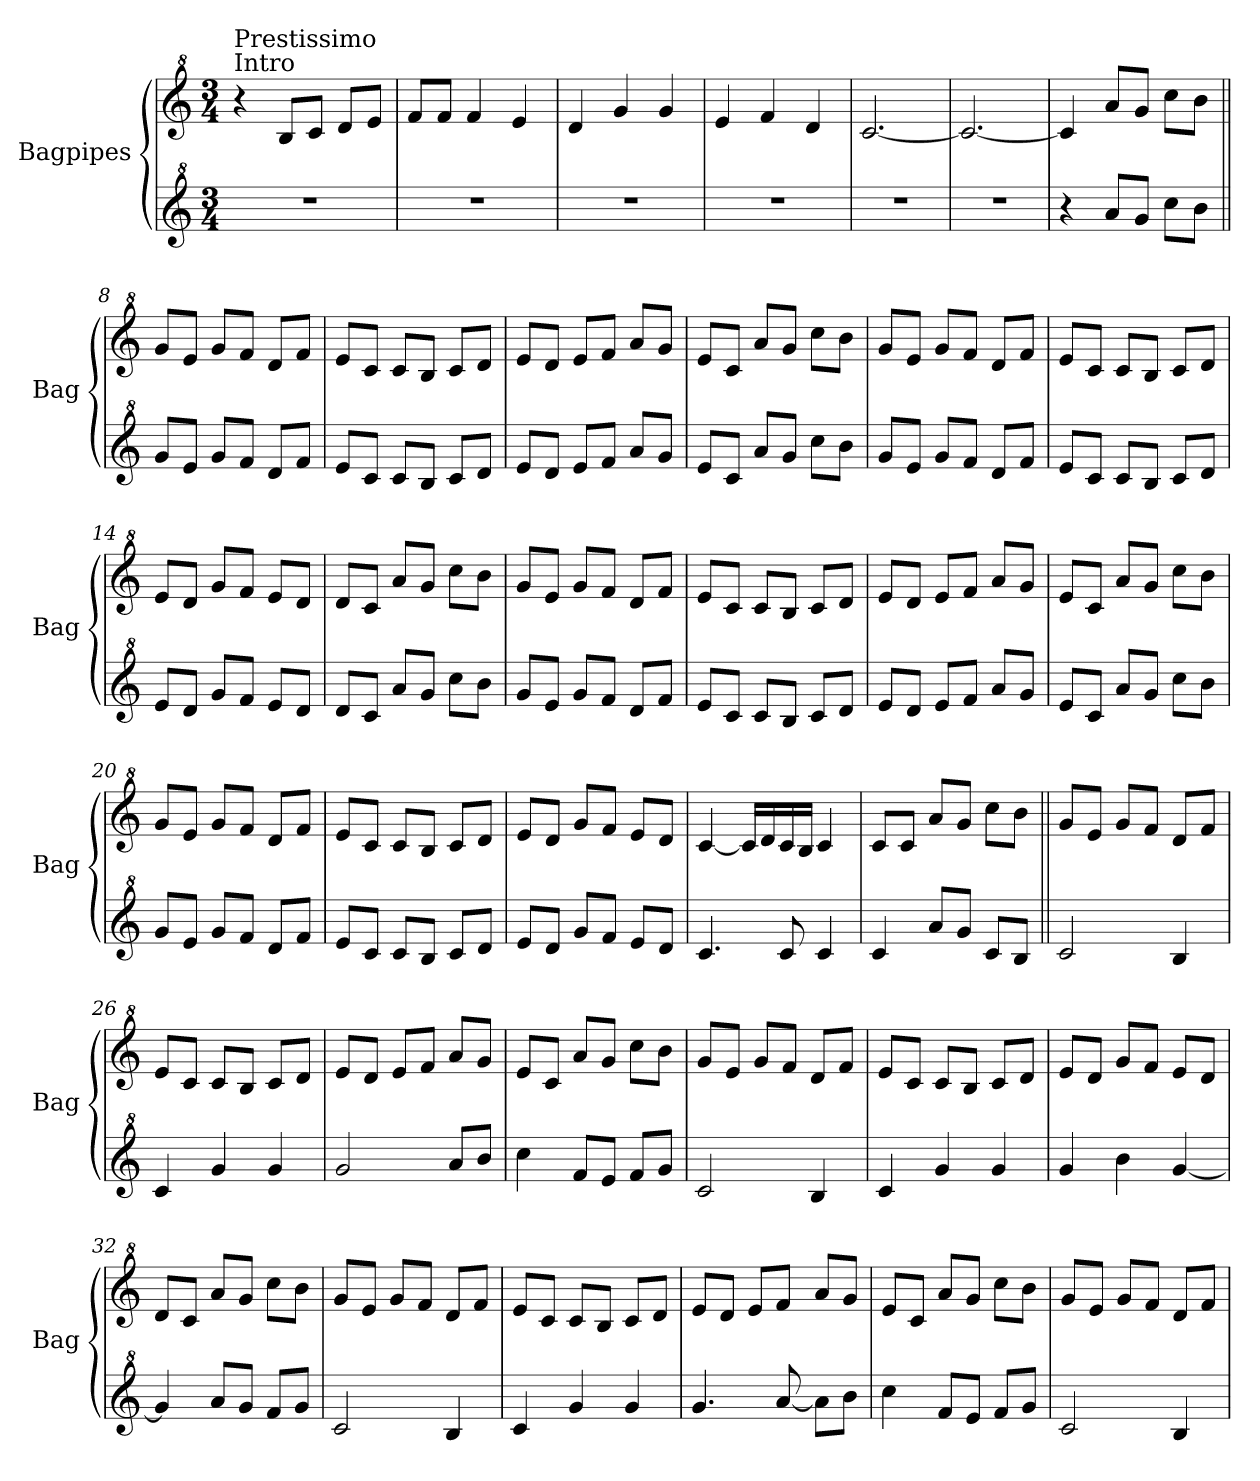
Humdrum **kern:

**kern	**kern
*part2	*part1
*staff2	*staff1
*I"Bagpipes	*I"Bagpipes
*I'Bag	*I'Bag
*clefG^2	*clefG^2
*k[]	*k[]
*C:	*C:
*M3/4	*M3/4
=1	=1
!	!LO:TX:a:t=Intro
!	!LO:TX:a:t=Prestissimo
2.r	4r
.	8b/L
.	8cc/J
.	8dd/L
.	8ee/J
=2	=2
2.r	8ff/L
.	8ff/J
.	4ff/
.	4ee/
=3	=3
2.r	4dd/
.	4gg/
.	4gg/
=4	=4
2.r	4ee/
.	4ff/
.	4dd/
=5	=5
2.r	[2.cc/
=6	=6
2.r	2.cc/_
=7	=7
4r	4cc/]
8aa/L	8aa/L
8gg/J	8gg/J
8ccc\L	8ccc\L
8bb\J	8bb\J
=8||	=8||
8gg/L	8gg/L
8ee/J	8ee/J
8gg/L	8gg/L
8ff/J	8ff/J
8dd/L	8dd/L
8ff/J	8ff/J
=9	=9
8ee/L	8ee/L
8cc/J	8cc/J
8cc/L	8cc/L
8b/J	8b/J
8cc/L	8cc/L
8dd/J	8dd/J
=10	=10
8ee/L	8ee/L
8dd/J	8dd/J
8ee/L	8ee/L
8ff/J	8ff/J
8aa/L	8aa/L
8gg/J	8gg/J
!!LO:LB:g=z
=11	=11
8ee/L	8ee/L
8cc/J	8cc/J
8aa/L	8aa/L
8gg/J	8gg/J
8ccc\L	8ccc\L
8bb\J	8bb\J
=12	=12
8gg/L	8gg/L
8ee/J	8ee/J
8gg/L	8gg/L
8ff/J	8ff/J
8dd/L	8dd/L
8ff/J	8ff/J
=13	=13
8ee/L	8ee/L
8cc/J	8cc/J
8cc/L	8cc/L
8b/J	8b/J
8cc/L	8cc/L
8dd/J	8dd/J
=14	=14
8ee/L	8ee/L
8dd/J	8dd/J
8gg/L	8gg/L
8ff/J	8ff/J
8ee/L	8ee/L
8dd/J	8dd/J
=15	=15
8dd/L	8dd/L
8cc/J	8cc/J
8aa/L	8aa/L
8gg/J	8gg/J
8ccc\L	8ccc\L
8bb\J	8bb\J
=16	=16
8gg/L	8gg/L
8ee/J	8ee/J
8gg/L	8gg/L
8ff/J	8ff/J
8dd/L	8dd/L
8ff/J	8ff/J
=17	=17
8ee/L	8ee/L
8cc/J	8cc/J
8cc/L	8cc/L
8b/J	8b/J
8cc/L	8cc/L
8dd/J	8dd/J
!!LO:LB:g=z
=18	=18
8ee/L	8ee/L
8dd/J	8dd/J
8ee/L	8ee/L
8ff/J	8ff/J
8aa/L	8aa/L
8gg/J	8gg/J
=19	=19
8ee/L	8ee/L
8cc/J	8cc/J
8aa/L	8aa/L
8gg/J	8gg/J
8ccc\L	8ccc\L
8bb\J	8bb\J
=20	=20
8gg/L	8gg/L
8ee/J	8ee/J
8gg/L	8gg/L
8ff/J	8ff/J
8dd/L	8dd/L
8ff/J	8ff/J
=21	=21
8ee/L	8ee/L
8cc/J	8cc/J
8cc/L	8cc/L
8b/J	8b/J
8cc/L	8cc/L
8dd/J	8dd/J
=22	=22
8ee/L	8ee/L
8dd/J	8dd/J
8gg/L	8gg/L
8ff/J	8ff/J
8ee/L	8ee/L
8dd/J	8dd/J
=23	=23
4.cc/	[4cc/
.	16cc/LL]
.	16dd/
8cc/	16cc/
.	16b/JJ
4cc/	4cc/
=24	=24
4cc/	8cc/L
.	8cc/J
8aa/L	8aa/L
8gg/J	8gg/J
8cc/L	8ccc\L
8b/J	8bb\J
!!LO:LB:g=z
=25||	=25||
2cc/	8gg/L
.	8ee/J
.	8gg/L
.	8ff/J
4b/	8dd/L
.	8ff/J
=26	=26
4cc/	8ee/L
.	8cc/J
4gg/	8cc/L
.	8b/J
4gg/	8cc/L
.	8dd/J
=27	=27
2gg/	8ee/L
.	8dd/J
.	8ee/L
.	8ff/J
8aa/L	8aa/L
8bb/J	8gg/J
=28	=28
4ccc\	8ee/L
.	8cc/J
8ff/L	8aa/L
8ee/J	8gg/J
8ff/L	8ccc\L
8gg/J	8bb\J
=29	=29
2cc/	8gg/L
.	8ee/J
.	8gg/L
.	8ff/J
4b/	8dd/L
.	8ff/J
=30	=30
4cc/	8ee/L
.	8cc/J
4gg/	8cc/L
.	8b/J
4gg/	8cc/L
.	8dd/J
=31	=31
4gg/	8ee/L
.	8dd/J
4bb\	8gg/L
.	8ff/J
[4gg/	8ee/L
.	8dd/J
!!LO:LB:g=z
=32	=32
4gg/]	8dd/L
.	8cc/J
8aa/L	8aa/L
8gg/J	8gg/J
8ff/L	8ccc\L
8gg/J	8bb\J
=33	=33
2cc/	8gg/L
.	8ee/J
.	8gg/L
.	8ff/J
4b/	8dd/L
.	8ff/J
=34	=34
4cc/	8ee/L
.	8cc/J
4gg/	8cc/L
.	8b/J
4gg/	8cc/L
.	8dd/J
=35	=35
4.gg/	8ee/L
.	8dd/J
.	8ee/L
[8aa/	8ff/J
8aa\L]	8aa/L
8bb\J	8gg/J
=36	=36
4ccc\	8ee/L
.	8cc/J
8ff/L	8aa/L
8ee/J	8gg/J
8ff/L	8ccc\L
8gg/J	8bb\J
=37	=37
2cc/	8gg/L
.	8ee/J
.	8gg/L
.	8ff/J
4b/	8dd/L
.	8ff/J
=	=
*-	*-
